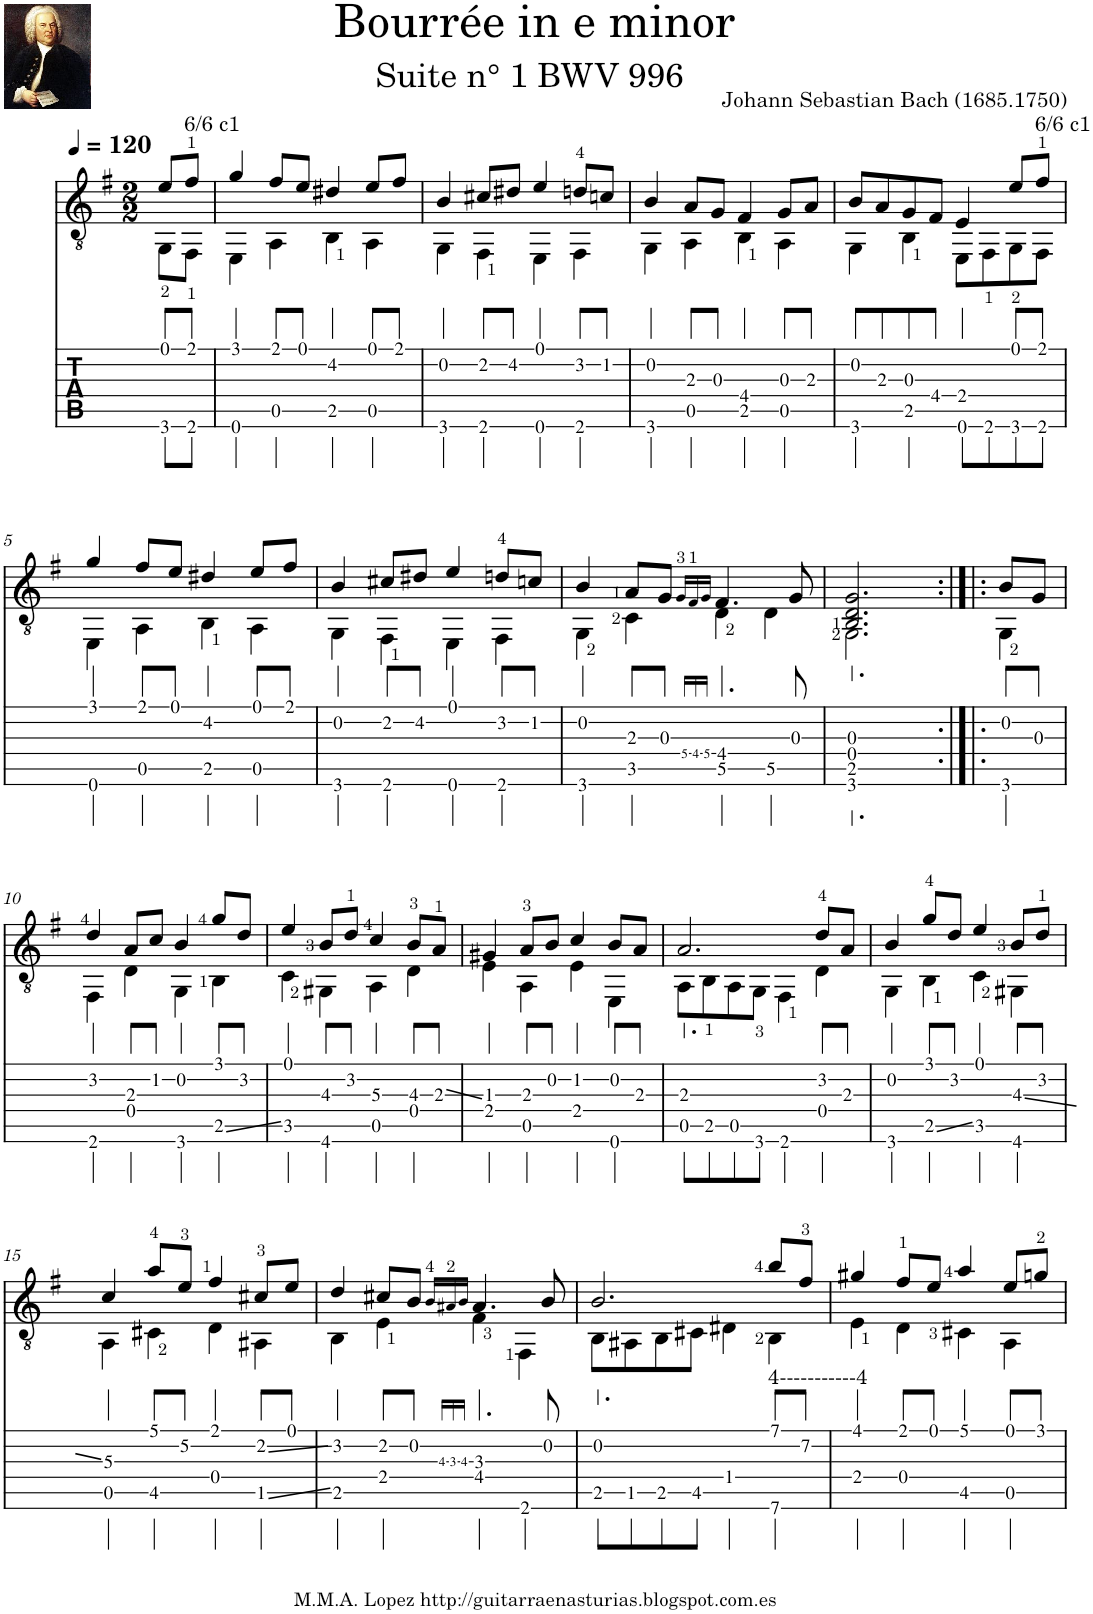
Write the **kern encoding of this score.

**kern	**kern
*part2	*part1
*staff2	*staff1
*I"Chitarra classica (Intavolatura)	*I"Classical Guitar
*stria6	*
*	*clefGv2
*k[f#]	*k[f#]
*M2/2	*M2/2
*MM120	*MM120
=	=
*^	*^
8e/L	8GG\L	8e/L	8GG\L
!	!	!LO:TX:a:t=6/6 c1	!
8f#/J	8FF#\J	8f#/J	8FF#\J
=1	=1	=1	=1
4g/	4EE\	4g/	4EE\
8f#/L	4AA\	8f#/L	4AA\
8e/J	.	8e/J	.
4d#X/	4BB\	4d#X/	4BB\
8e/L	4AA\	8e/L	4AA\
8f#/J	.	8f#/J	.
=2	=2	=2	=2
4B/	4GG\	4B/	4GG\
8c#X/L	4FF#\	8c#X/L	4FF#\
8d#X/J	.	8d#X/J	.
4e/	4EE\	4e/	4EE\
8dn/L	4FF#\	8dn/L	4FF#\
8cn/J	.	8cn/J	.
=3	=3	=3	=3
4B/	4GG\	4B/	4GG\
8A/L	4AA\	8A/L	4AA\
8G/J	.	8G/J	.
4F#/	4BB\	4F#/	4BB\
8G/L	4AA\	8G/L	4AA\
8A/J	.	8A/J	.
=4	=4	=4	=4
8B/L	4GG\	8B/L	4GG\
8A/	.	8A/	.
8G/	4BB\	8G/	4BB\
8F#/J	.	8F#/J	.
4E/	8EE\L	4E/	8EE\L
.	8FF#\	.	8FF#\
8e/L	8GG\	8e/L	8GG\
!	!	!LO:TX:a:t=6/6 c1	!
8f#/J	8FF#\J	8f#/J	8FF#\J
!!LO:LB:g=z	!!
=5	=5	=5	=5
4g/	4EE\	4g/	4EE\
8f#/L	4AA\	8f#/L	4AA\
8e/J	.	8e/J	.
4d#X/	4BB\	4d#X/	4BB\
8e/L	4AA\	8e/L	4AA\
8f#/J	.	8f#/J	.
=6	=6	=6	=6
4B/	4GG\	4B/	4GG\
8c#X/L	4FF#\	8c#X/L	4FF#\
8d#X/J	.	8d#X/J	.
4e/	4EE\	4e/	4EE\
8dn/L	4FF#\	8dn/L	4FF#\
8cn/J	.	8cn/J	.
=7	=7	=7	=7
4B/	4GG\	4B/	4GG\
8A/L	4C\	8A/L	4C\
8G/J	.	8G/J	.
16qG/LL	.	16qG/LL	.
16qF#/	.	16qF#/	.
16qG/JJ	.	16qG/JJ	.
4.F#/	4D\	4.F#/	4D\
.	4D\	.	4D\
8G/	.	8G/	.
=8	=8	=8	=8
2.BB/ 2.D/ 2.G/	2.GG\	2.BB/ 2.D/ 2.G/	2.GG\
=9:|!|:	=9:|!|:	=9:|!|:	=9:|!|:
8B/L	4GG\	8B/L	4GG\
8G/J	.	8G/J	.
!!LO:LB:g=z	!!
=10	=10	=10	=10
4d/	4FF#\	4d/	4FF#\
8A/L	4D\	8A/L	4D\
8c/J	.	8c/J	.
4B/	4GG\	4B/	4GG\
8g/L	4BB\	8g/L	4BB\
8d/J	.	8d/J	.
=11	=11	=11	=11
4e/	4C\	4e/	4C\
8B/L	4GG#X\	8B/L	4GG#X\
8d/J	.	8d/J	.
4c/	4AA\	4c/	4AA\
8B/L	4D\	8B/L	4D\
8A/J	.	8A/J	.
=12	=12	=12	=12
4G#X/	4E\	4G#X/	4E\
8A/L	4AA\	8A/L	4AA\
8B/J	.	8B/J	.
4c/	4E\	4c/	4E\
8B/L	4EE\	8B/L	4EE\
8A/J	.	8A/J	.
=13	=13	=13	=13
2.A/	8AA\L	2.A/	8AA\L
.	8BB\	.	8BB\
.	8AA\	.	8AA\
.	8GG\J	.	8GG\J
.	4FF#\	.	4FF#\
8d/L	4D\	8d/L	4D\
8A/J	.	8A/J	.
=14	=14	=14	=14
4B/	4GG\	4B/	4GG\
8g/L	4BB\	8g/L	4BB\
8d/J	.	8d/J	.
4e/	4C\	4e/	4C\
8B/L	4GG#X\	8B/L	4GG#X\
8d/J	.	8d/J	.
!!LO:LB:g=z	!!
=15	=15	=15	=15
4c/	4AA\	4c/	4AA\
8a/L	4C#X\	8a/L	4C#X\
8e/J	.	8e/J	.
4f#/	4D\	4f#/	4D\
8c#X/L	4AA#X\	8c#X/L	4AA#X\
8e/J	.	8e/J	.
=16	=16	=16	=16
4d/	4BB\	4d/	4BB\
8c#X/L	4E\	8c#X/L	4E\
8B/J	.	8B/J	.
16qB/LL	.	16qB/LL	.
16qA#X/	.	16qA#X/	.
16qB/JJ	.	16qB/JJ	.
4.A#/	4F#\	4.A#/	4F#\
.	4FF#\	.	4FF#\
8B/	.	8B/	.
=17	=17	=17	=17
2.B/	8BB\L	2.B/	8BB\L
.	8AA#X\	.	8AA#X\
.	8BB\	.	8BB\
.	8C#X\J	.	8C#X\J
.	4D#X\	.	4D#X\
!LO:TX:a:t=4-----------4	!	!	!
8b/L	4BB\	8b/L	4BB\
8f#/J	.	8f#/J	.
=18	=18	=18	=18
4g#X/	4E\	4g#X/	4E\
8f#/L	4D\	8f#/L	4D\
8e/J	.	8e/J	.
4a/	4C#X\	4a/	4C#X\
8e/L	4AA\	8e/L	4AA\
8gn/J	.	8gn/J	.
*v	*v	*	*
*	*v	*v
=	=
*-	*-
